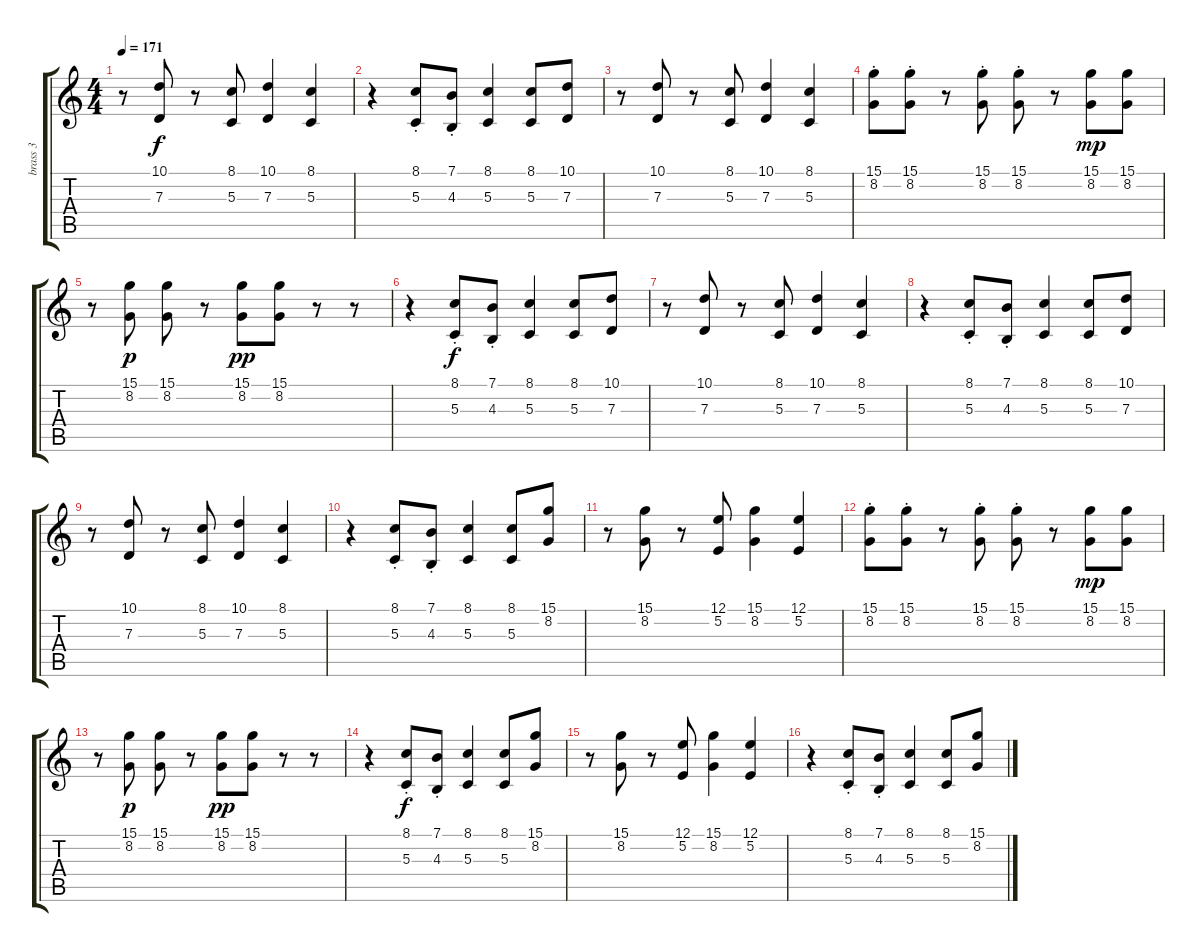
\track ("brass 3" "brass 3") {instrument trumpet}
\staff {score tabs}
\tuning (E4 B3 G3 D3 A2 E2) {hide}
\ts (4 4)
\tempo 171
\clef g2
\ks c
r.8{dy f} (10.1 7.3).8 r.8 (8.1 5.3).8 (10.1 7.3).4 (8.1 5.3).4 |
r.4 (8.1{st} 5.3{st}).8 (7.1{st} 4.3{st}).8 (8.1 5.3).4 (8.1 5.3).8 (10.1 7.3).8 |
r.8 (10.1 7.3).8 r.8 (8.1 5.3).8 (10.1 7.3).4 (8.1 5.3).4 |
(15.1 8.2{st}).8 (15.1{st} 8.2{st}).8 r.8 (15.1 8.2{st}).8 (15.1{st} 8.2{st}).8 r.8 (15.1 8.2).8{dy mp} (15.1 8.2).8 |
r.8 (15.1 8.2).8{dy p} (15.1 8.2).8 r.8 (15.1 8.2).8{dy pp} (15.1 8.2).8 r.8 r.8 |
r.4 (8.1{st} 5.3{st}).8{dy f} (7.1{st} 4.3{st}).8 (8.1 5.3).4 (8.1 5.3).8 (10.1 7.3).8 |
r.8 (10.1 7.3).8 r.8 (8.1 5.3).8 (10.1 7.3).4 (8.1 5.3).4 |
r.4 (8.1{st} 5.3{st}).8 (7.1{st} 4.3{st}).8 (8.1 5.3).4 (8.1 5.3).8 (10.1 7.3).8 |
r.8 (10.1 7.3).8 r.8 (8.1 5.3).8 (10.1 7.3).4 (8.1 5.3).4 |
r.4 (8.1{st} 5.3{st}).8 (7.1{st} 4.3{st}).8 (8.1 5.3).4 (8.1 5.3).8 (15.1 8.2).8 |
r.8 (15.1 8.2).8 r.8 (12.1 5.2).8 (15.1 8.2).4 (12.1 5.2).4 |
(15.1 8.2{st}).8 (15.1{st} 8.2{st}).8 r.8 (15.1 8.2{st}).8 (15.1{st} 8.2{st}).8 r.8 (15.1 8.2).8{dy mp} (15.1 8.2).8 |
r.8 (15.1 8.2).8{dy p} (15.1 8.2).8 r.8 (15.1 8.2).8{dy pp} (15.1 8.2).8 r.8 r.8 |
r.4 (8.1{st} 5.3{st}).8{dy f} (7.1{st} 4.3{st}).8 (8.1 5.3).4 (8.1 5.3).8 (15.1 8.2).8 |
r.8 (15.1 8.2).8 r.8 (12.1 5.2).8 (15.1 8.2).4 (12.1 5.2).4 |
r.4 (8.1{st} 5.3{st}).8 (7.1{st} 4.3{st}).8 (8.1 5.3).4 (8.1 5.3).8 (15.1 8.2).8
